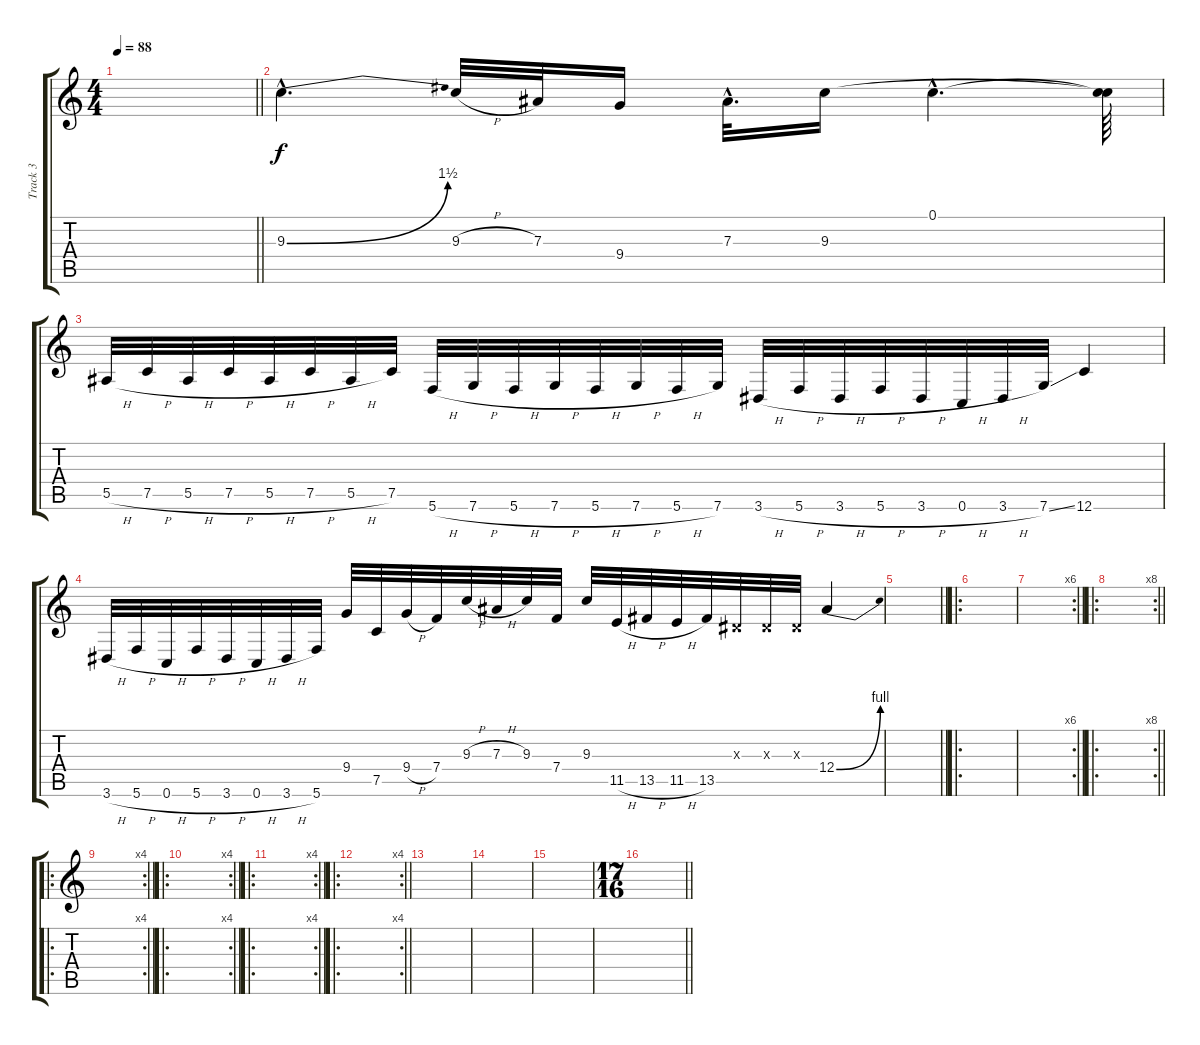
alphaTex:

\track ("Track 3" "Track 3") {instrument distortionguitar}
\staff {score tabs}
\tuning (C4 G3 Eb3 Bb2 F2 C2) {hide}
\ts (4 4)
\tempo 88
\clef g2
\barLineRight lightlight
\ks c
|
9.3{be (bend 0 0 60 6) hac}.4{d} 9.3{h}.32 7.3.32 9.4.16 7.3{hac}.32{d} 9.3.16 0.1{hac}.4{d} (0.1{t} 9.3{t}).64 |
5.5{h}.32 7.5{h}.32 5.5{h}.32 7.5{h}.32 5.5{h}.32 7.5{h}.32 5.5{h}.32 7.5.32 5.6{h}.32 7.6{h}.32 5.6{h}.32 7.6{h}.32 5.6{h}.32 7.6{h}.32 5.6{h}.32 7.6.32 3.6{h}.32 5.6{h}.32 3.6{h}.32 5.6{h}.32 3.6{h}.32 0.6{h}.32 3.6{h}.32 7.6{ss}.32 12.6.4 |
3.6{h}.32 5.6{h}.32 0.6{h}.32 5.6{h}.32 3.6{h}.32 0.6{h}.32 3.6{h}.32 5.6.32 9.4.32 7.5.32 9.4{h}.32 7.4.32 9.3{h}.32 7.3{h}.32 9.3.32 7.4.32 9.3.32 11.5{h}.32 13.5{h}.32 11.5{h}.32 13.5.32 0.3{x}.32 0.3{x}.32 0.3{x}.32 12.4{be (bend 0 0 60 4)}.4 |
\barLineRight lightlight
|
\ro
|
\rc 6
\barLineRight lightlight
|
\ro
\rc 8
\barLineRight lightlight
|
\ro
\rc 4
\barLineRight lightlight
|
\ro
\rc 4
\barLineRight lightlight
|
\ro
\rc 4
\barLineRight lightlight
|
\ro
\rc 4
\barLineRight lightlight
|
|
|
|
\ts (17 16)
\barLineRight lightlight
